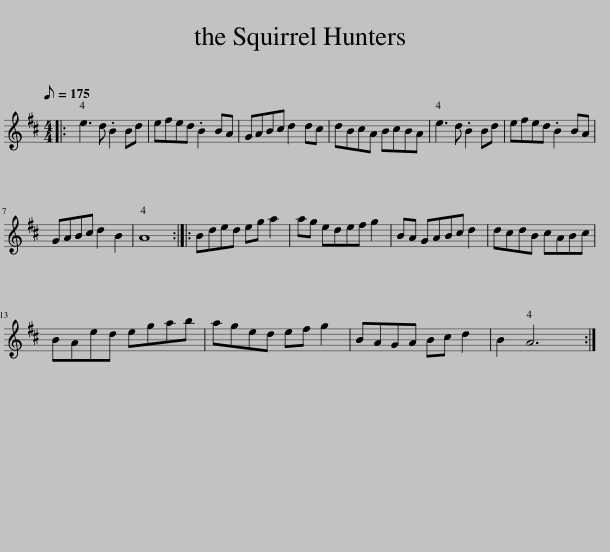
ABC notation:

X:1
L:1/8
Q:1/8=175
M:4/4
I:linebreak $
K:D
V:1 treble
V:1
|: e3 d .B2 Bd | efed .B2 BA | GABc d2 dc | dBcA BcBA | e3 d .B2 Bd | %5
 efed .B2 BA |$ GABc d2 B2 | A8 :: Bded eg a2 | ag edef g2 | %10
 BA GABc d2 | dcdB cABc |$ BAed egab | aged ef g2 | BAGA Bc d2 | %15
 B2 A6 :| %16
